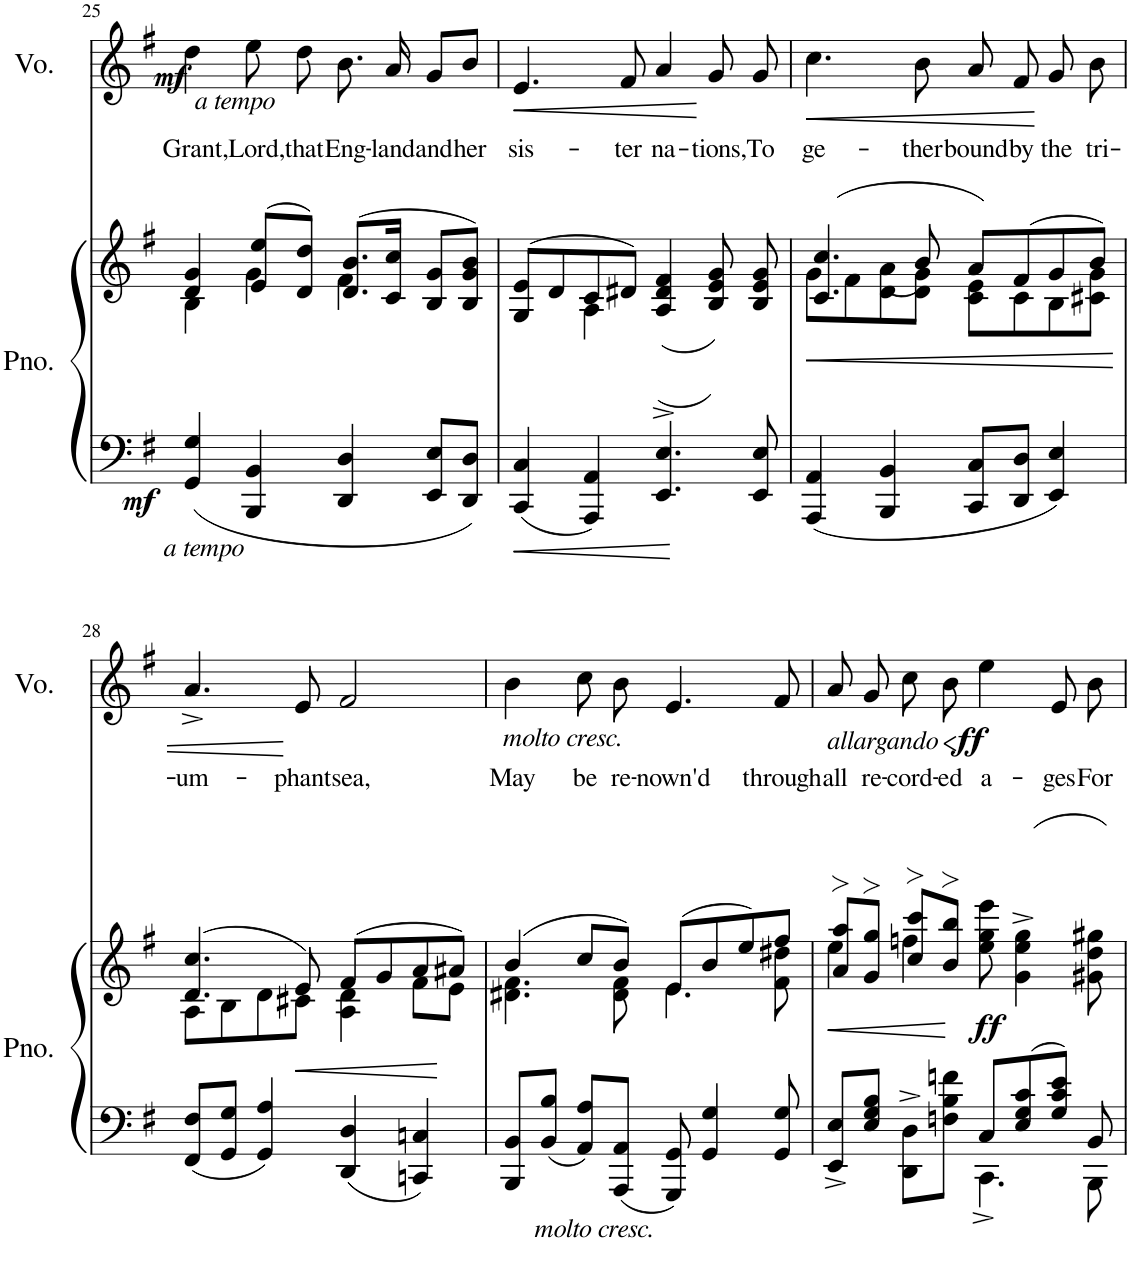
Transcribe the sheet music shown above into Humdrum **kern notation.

**kern	**kern	**dynam	**kern	**text	**dynam
*part2	*part2	*part2	*part1	*part1	*part1
*staff3	*staff2	*staff2/3	*staff1	*staff1	*staff1
*I"Piano	*	*	*I"Voice	*	*
*I'Pno.	*	*	*I'Vo.	*	*
!!LO:PB:g=z
*clefF4	*clefG2	*	*clefG2	*	*
*k[f#]	*k[f#]	*	*k[f#]	*	*
*M4/4	*M4/4	*	*M4/4	*	*
=25	=25	=25	=25	=25	=25
*	*^	*	*	*	*
!	!	!	!	!LO:TX:b:i:t=a tempo	!	!
!LO:TX:b:i:t=a tempo	!	!	!	!	!	!
!	!	!	!LO:DY:b=2	!	!LO:LY:b	!LO:DY:b
4GG/ 4G/	4d/ 4g/	4B\	mf	4dd\	Grant,	mf
!	!	!	!	!	!LO:LY:b	!
4BBB/ 4BB/	(8e/ 8ee/L	4g\	.	8ee\	Lord,	.
!	!	!	!	!	!LO:LY:b	!
.	8d/ 8dd/J)	.	.	8dd\	that	.
!	!	!	!	!	!LO:LY:b	!
4DD/ 4D/	(8.d/ 8.b/L	4f#\	.	8.b\	Eng-	.
!	!	!	!	!	!LO:LY:b	!
.	16c/ 16cc/Jk	.	.	16a/	land	.
!	!	!	!	!	!LO:LY:b	!
8EE/ 8E/L	8B/ 8g/L	4ryy	.	8g/L	and	.
!	!	!	!	!	!LO:LY:b	!
8DD/ 8D/J	8B/ 8g/ 8b/J)	.	.	8b/J	her	.
=26	=26	=26	=26	=26	=26	=26
!	!	!	!LO:HP:b=2	!	!LO:LY:b	!LO:HP:b
4CC/ 4C/	(8G/ 8e/L	4ryy	<	4.e/	sis-	<
.	8d/	.	.	.	.	.
4AAA/ 4AA/	8c/	4A\	.	.	.	.
!	!	!	!	!	!LO:LY:b	!
.	8d#X/J)	.	.	8f#/	ter	.
!	!	!	!	!	!LO:LY:b	!
4.EE/ 4.E/	((4A/^ 4d#/^ 4f#/^	2ryy	.	4a/	na-	.
!	!	!	!	!	!LO:LY:b	!
.	8B/ 8e/ 8g/))	.	.	8g/	tions,	[
!	!	!	!	!	!LO:LY:b	!
8EE/ 8E/	8B/ 8e/ 8g/	.	.	8g/	To	.
=27	=27	=27	=27	=27	=27	=27
!	!	!	!LO:HP:b	!	!LO:LY:b	!LO:HP:b
4AAA/ 4AA/	(4.c/ 4.cc/	8g\L	<	4.cc\	ge-	<
.	.	8f#\	.	.	.	.
4BBB/ 4BB/	.	(8d\ 8a\	.	.	.	.
!	!	!	!	!	!LO:LY:b	!
.	8b/	8d\ 8g\J)	.	8b\	ther	.
!	!	!	!	!	!LO:LY:b	!
8CC/ 8C/L	8a/L)	8c\ 8e\L	.	8a/	bound	.
!	!	!	!	!	!LO:LY:b	!
8DD/ 8D/J	(8f#/	8c\	.	8f#/	by	.
!	!	!	!	!	!LO:LY:b	!
4EE/ 4E/	8g/	8B\	.	8g/	the	.
!	!	!	!	!	!LO:LY:b	!
.	8b/J)	8c#X\ 8g\J	.	8b\	tri-	.
*	*v	*v	*	*	*	*
.	.	[	.	.	.
!!LO:LB:g=z
=28	=28	=28	=28	=28	=28
*	*^	*	*	*	*
!	!	!	!	!	!LO:LY:b	!
8FF#/ 8F#/L	(4.d/ 4.cc/	8A\L	.	4.a^/	um-	.
8GG/ 8G/J	.	8B\	.	.	.	.
4GG/ 4A/	.	8d\	.	.	.	.
!	!	!	!LO:HP:b	!	!LO:LY:b	!
.	8e/)	8c#X\J	<	8e/	phant	[
!	!	!	!	!	!LO:LY:b	!
4DD/ 4D/	(8f#/L	4A\ 4d\	.	2f#/	sea,	.
.	8g/	.	.	.	.	.
4CCn/ 4Cn/	8a/	8f#\L	.	.	.	.
.	8a#X/J)	8e\J	[	.	.	.
=29	=29	=29	=29	=29	=29	=29
!	!	!	!	!LO:TX:b:i:t=molto cresc.	!	!
!	!	!	!	!	!LO:LY:b	!
8BBB/ 8BB/L	(4b/	4.d#X\ 4.f#\	.	4b\	May	.
!LO:TX:b:i:t=molto cresc.	!	!	!	!	!	!
8BB/ 8B/J	.	.	.	.	.	.
!	!	!	!	!	!LO:LY:b	!
8AA/ 8A/L	8cc/L	.	.	8cc\	be	.
!	!	!	!	!	!LO:LY:b	!
8AAA/ 8AA/J	8b/J)	8d#\ 8f#\	.	8b\	re-	.
!	!	!	!	!	!LO:LY:b	!
8GGG/ 8GG/	(8e/L	4.e\	.	4.e/	nown'd	.
4GG/ 4G/	8b/	.	.	.	.	.
.	8ee/)	.	.	.	.	.
!	!	!	!	!	!LO:LY:b	!
8GG/ 8G/	8ff#/J	8f#\ 8dd#X\	.	8f#/	through	.
=30	=30	=30	=30	=30	=30	=30
*^	*	*	*	*	*	*
!	!	!	!	!	!LO:TX:b:i:t=allargando	!	!
!	!	!	!	!	!	!LO:LY:b	!LO:HP:b
8EE/^ 8E/^L	2ryy	8a/> 8aa/>L	4ee\	.	8a/	all	<
!	!	!	!	!	!	!LO:LY:b	!
8E/ 8G/ 8B/J	.	8g/> 8gg/>J	.	.	8g/	re-	.
!	!	!	!	!	!	!LO:LY:b	!
8DD\^ 8D\^L	.	8cc/> 8ccc/>L	4ffn\	.	8cc\	cord-	.
!	!	!	!	!	!	!LO:LY:b	!
8Fn\ 8B\ 8fn\J	.	8b/> 8bb/>J	.	.	8b\	ed	.
!	!	!	!	!LO:DY:n=1:b	!	!LO:LY:b	!LO:DY:n=1:b
8C/L	4.CC^\	8ee\ 8gg\ 8eee\	2ryy	[ ff	4ee\	a-	[ ff
8E/ 8G/ 8c/	.	(4g\^ 4ee\^ 4gg\^	.	.	.	.	.
!	!	!	!	!	!	!LO:LY:b	!
8G/ 8c/ 8e/J	.	.	.	.	8e/	ges	.
!	!	!	!	!	!	!LO:LY:b	!
8BB/	8BBB\	8g#X\ 8dd\ 8gg#X\)	.	.	8b\	For	.
*v	*v	*	*	*	*	*	*
*	*v	*v	*	*	*	*
=	=	=	=	=	=
*-	*-	*-	*-	*-	*-
